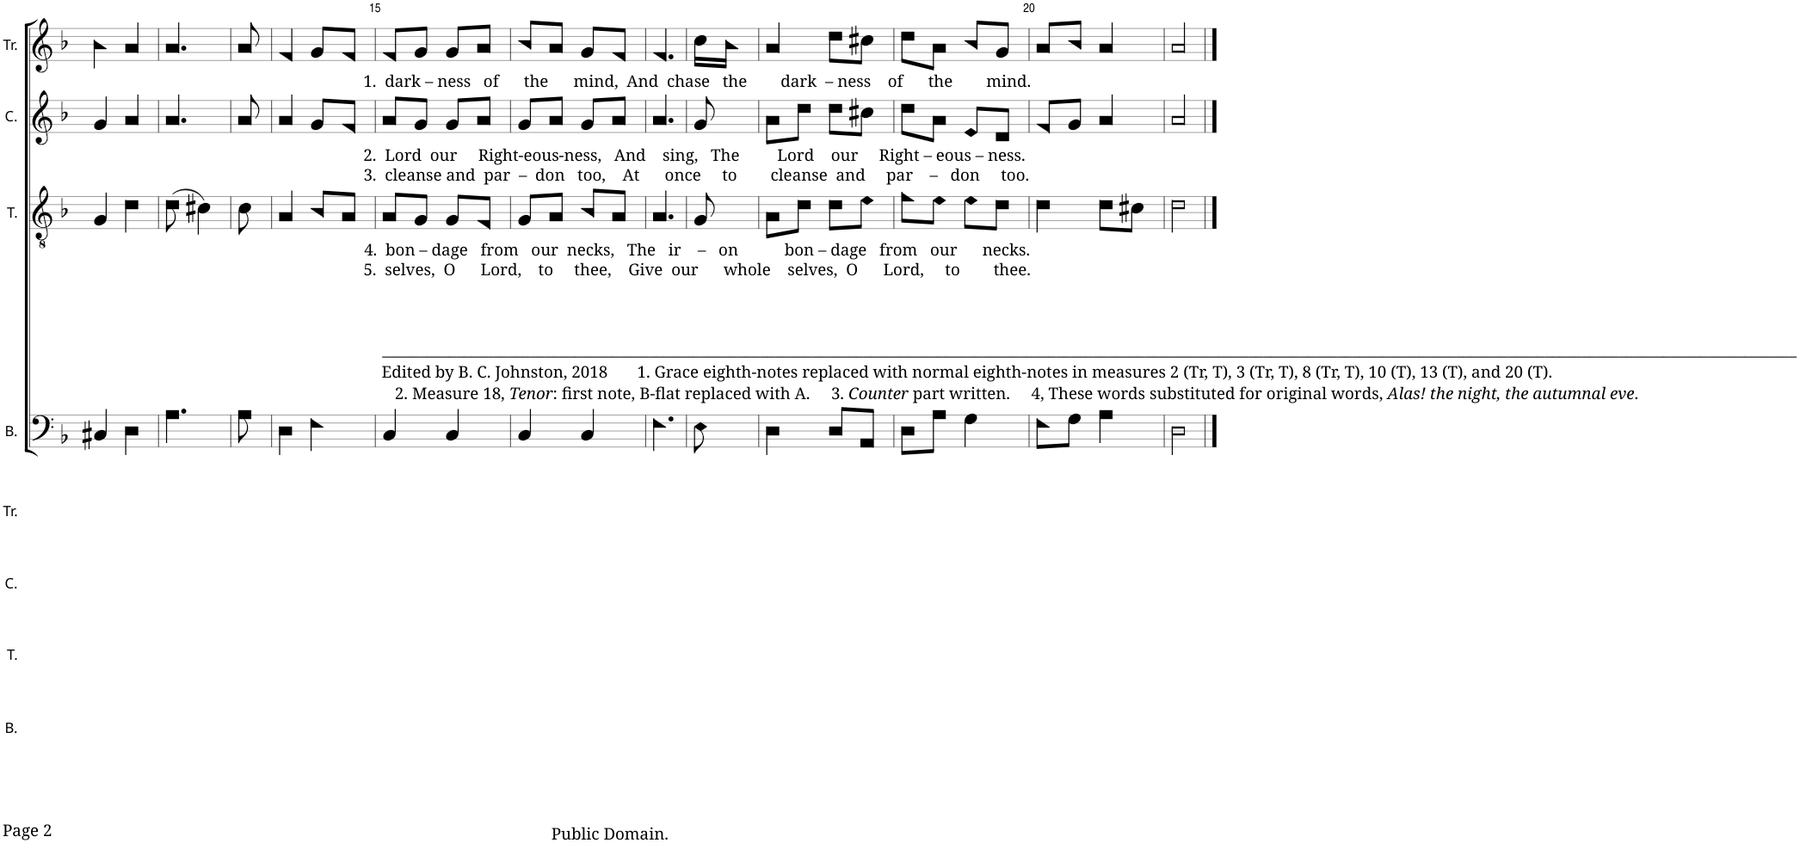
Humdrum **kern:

**kern	**kern	**kern	**kern
*part4	*part3	*part2	*part1
*staff4	*staff3	*staff2	*staff1
*I"B.	*I"T.	*I"C.	*I"Tr.
*I'B.	*I'T.	*I'C.	*I'Tr.
!!LO:PB:g=z
*clefF4	*clefGv2	*clefG2	*clefG2
*k[b-]	*k[b-]	*k[b-]	*k[b-]
*M2/4	*M2/4	*M2/4	*M2/4
=12	=12	=12	=12
4C#X!/	4G!/	4g!/	4b-!\
4D!\	4d!\	4a!/	4a!/
=13	=13	=13	=13
4.A!\	(8d!\	4.a!/	4.a!/
.	4c#X!\)	.	.
8A!\	8c#!\	8a!/	8a!/
=14	=14	=14	=14
4D!\	4A!/	4a!/	4f!/
4F!\	8B-!/L	8g!/L	8g!/L
.	8A!/J	8f!/J	8f!/J
=15	=15	=15	=15
!	!	!	!LO:TX:b:t=1.  dark – ness   of      the      mind,  And  chase   the        dark  – ness    of      the        mind.
!	!	!LO:TX:b:t=2.  Lord  our     Right-eous-ness,   And    sing,   The         Lord    our     Right – eous – ness.	!
!	!	!LO:TX:b:t=3.  cleanse and  par  –  don   too,    At      once     to        cleanse  and     par    –   don     too.	!
!	!LO:TX:b:t=4.  bon – dage   from   our  necks,   The   ir    –   on           bon – dage   from   our      necks.	!	!
!	!LO:TX:b:t=5.  selves,  O      Lord,    to     thee,    Give  our      whole    selves,  O      Lord,     to        thee.	!	!
4C!/	8A!/L	8a!/L	8f!/L
.	8G!/J	8g!/J	8g!/J
4C!/	8G!/L	8g!/L	8g!/L
.	8F!/J	8a!/J	8a!/J
=16	=16	=16	=16
!	!LO:TX:b:t=_______________________________________________________________________________________________________________________________________________________________________________________________	!	!
!	!LO:TX:b:t=Edited by B. C. Johnston, 2018       1. Grace eighth-notes replaced with normal eighth-notes in measures 2 (Tr, T), 3 (Tr, T), 8 (Tr, T), 10 (T), 13 (T), and 20 (T).	!	!
!	!LO:TX:b:t=2. Measure 18,	!	!
!	!LO:TX:b:i:t=Tenor	!	!
!	!LO:TX:b:t=&colon; first note, B-flat replaced with A.     3.	!	!
!	!LO:TX:b:i:t=Counter	!	!
!	!LO:TX:b:t=part written.     4, These words substituted for original words,	!	!
!	!LO:TX:b:i:t=Alas! the night, the autumnal eve	!	!
!	!LO:TX:b:t=.	!	!
4C!/	8G!/L	8g!/L	8b-!/L
.	8A!/J	8a!/J	8a!/J
4C!/	8B-!/L	8g!/L	8g!/L
.	8A!/J	8a!/J	8f!/J
=17	=17	=17	=17
4.F!\	4.A!/	4.a!/	4.f!/
8E!\	8G!/	8g!/	16cc!\LL
.	.	.	16b-!\JJ
=18	=18	=18	=18
4D!\	8A!\L	8a!\L	4a!/
.	8d!\J	8dd!\J	.
8D!/L	8d!\L	8dd!\L	8dd!\L
8AA!/J	8e!\J	8cc#X!\J	8cc#X!\J
=19	=19	=19	=19
8D!\L	8f!\L	8dd!\L	8dd!\L
8A!\J	8e!\J	8a!\J	8a!\J
4G!\	8e!\L	8e!/L	8b-!/L
.	8d!\J	8d!/J	8g!/J
=20	=20	=20	=20
8F!\L	4d!\	8f!/L	8a!/L
8G!\J	.	8g!/J	8b-!/J
4A!\	8d!\L	4a!/	4a!/
.	8c#X!\J	.	.
=21	=21	=21	=21
2D!\	2d!\	2a!/	2a!/
==	==	==	==
*-	*-	*-	*-
